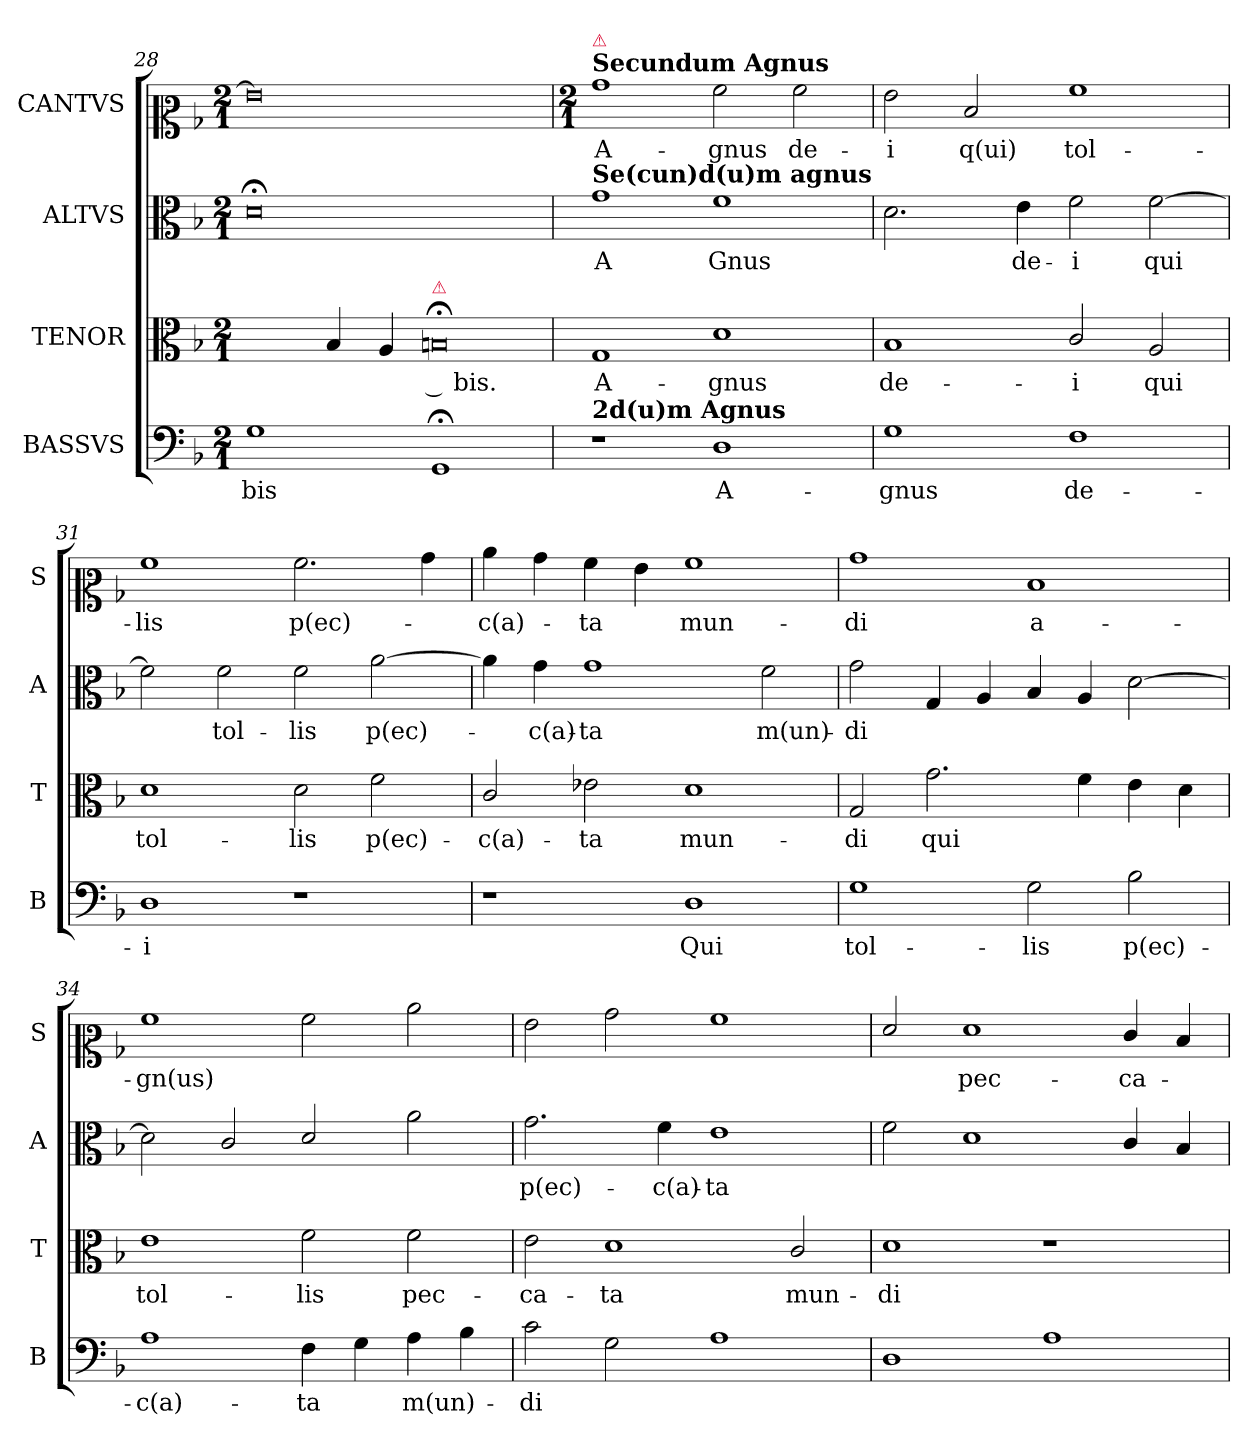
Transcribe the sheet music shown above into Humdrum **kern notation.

**kern	**text	**kern	**text	**kern	**text	**kern	**text
*part4	*part4	*part3	*part3	*part2	*part2	*part1	*part1
*staff4	*staff4	*staff3	*staff3	*staff2	*staff2	*staff1	*staff1
*I"BASSVS	*	*I"TENOR	*	*I"ALTVS	*	*I"CANTVS	*
*I'B	*	*I'T	*	*I'A	*	*I'S	*
*clefF4	*	*clefC3	*	*clefC3	*	*clefC2	*
*k[b-]	*	*k[b-]	*	*k[b-]	*	*k[b-]	*
*M2/1	*	*M2/1	*	*M2/1	*	*M2/1	*
=28	=28	=28	=28	=28	=28	=28	=28
1G	-bis	2ryy	.	0d;<	.	0g]	.
.	.	4B-/	.	.	.	.	.
.	.	4A/	.	.	.	.	.
!	!	!LO:TX:a:color=crimson:t=⚠	!	!	!	!	!
!	!	!LO:N:vis=0	!	!	!	!	!
1GG;<	.	1Bn;<	­ bis.	.	.	.	.
=29	=29	=29	=29	=29	=29	=29	=29
*	*	*	*	*	*	*M2/1	*
!	!	!	!	!	!	!LO:TX:a:B:t=Secundum Agnus	!
!	!	!	!	!	!	!LO:TX:a:color=crimson:t=⚠	!
!	!	!	!	!LO:TX:a:B:t=Se(cun)d(u)m agnus	!	!	!
!LO:TX:a:B:t=2d(u)m Agnus	!	!	!	!	!	!	!
1r	.	1G	A-	1g	A	1b-	A-
1D	A-	1d	-gnus	1f	Gnus	2a\	-gnus
.	.	.	.	.	.	2a\	de-
=30	=30	=30	=30	=30	=30	=30	=30
1G	-gnus	1B-	de-	2.d\	.	2g\	-i
.	.	.	.	.	.	2d/	q(ui)
.	.	.	.	4e\	de-	.	.
1F	de-	2c/	-i	2f\	-i	1a	tol-
.	.	2A/	qui	[2f	qui	.	.
=31	=31	=31	=31	=31	=31	=31	=31
1D	-i	1d	tol-	2f]	.	1a	-lis
.	.	.	.	2f\	tol-	.	.
1r	.	2d\	-lis	2f\	-lis	2.a\	p(ec)-
.	.	2f\	p(ec)-	[2a\	p(ec)-	.	.
.	.	.	.	.	.	4b-\	.
=32	=32	=32	=32	=32	=32	=32	=32
1r	.	2c/	-c(a)-	4a\]	.	4cc\	-c(a)-
.	.	.	.	4g\	-c(a)-	4b-\	.
.	.	2e-X\	-ta	1g	-ta	4a\	-ta
.	.	.	.	.	.	4g\	.
1D	Qui	1d	mun-	.	.	1a	mun-
.	.	.	.	2f\	m(un)-	.	.
=33	=33	=33	=33	=33	=33	=33	=33
1G	tol-	2G/	-di	2g\	-di	1b-	-di
!	!	!	!LO:LY:i	!	!	!	!
.	.	2.g\	qui	4G/	.	.	.
.	.	.	.	4A/	.	.	.
2G\	-lis	.	.	4B-/	.	1d	a-
.	.	4f\	.	4A/	.	.	.
2B-\	p(ec)-	4e\	.	[2d	.	.	.
.	.	4d\	.	.	.	.	.
=34	=34	=34	=34	=34	=34	=34	=34
!	!	!	!LO:LY:i	!	!	!	!
1A	-c(a)-	1e	tol-	2d]	.	1a	-gn(us)
.	.	.	.	2c/	.	.	.
!	!	!	!LO:LY:i	!	!	!	!
4F\	-ta	2f\	-lis	2d/	.	2a\	.
4G\	.	.	.	.	.	.	.
4A\	m(un)-	2f\	pec-	2a\	.	2cc\	.
4B-\	.	.	.	.	.	.	.
=35	=35	=35	=35	=35	=35	=35	=35
2c\	-di	2e\	-ca-	2.g\	p(ec)-	2g\	.
2G\	.	1d	-ta	.	.	2b-\	.
.	.	.	.	4f\	-c(a)-	.	.
1A	.	.	.	1e	-ta	1a	.
.	.	2c/	mun-	.	.	.	.
=36	=36	=36	=36	=36	=36	=36	=36
1D	.	1d	-di	2f\	.	2f/	.
.	.	.	.	1d	.	1f	pec-
1A	.	1r	.	.	.	.	.
.	.	.	.	4c/	.	4e/	-ca-
.	.	.	.	4B-/	.	4d/	.
=	=	=	=	=	=	=	=
*-	*-	*-	*-	*-	*-	*-	*-
